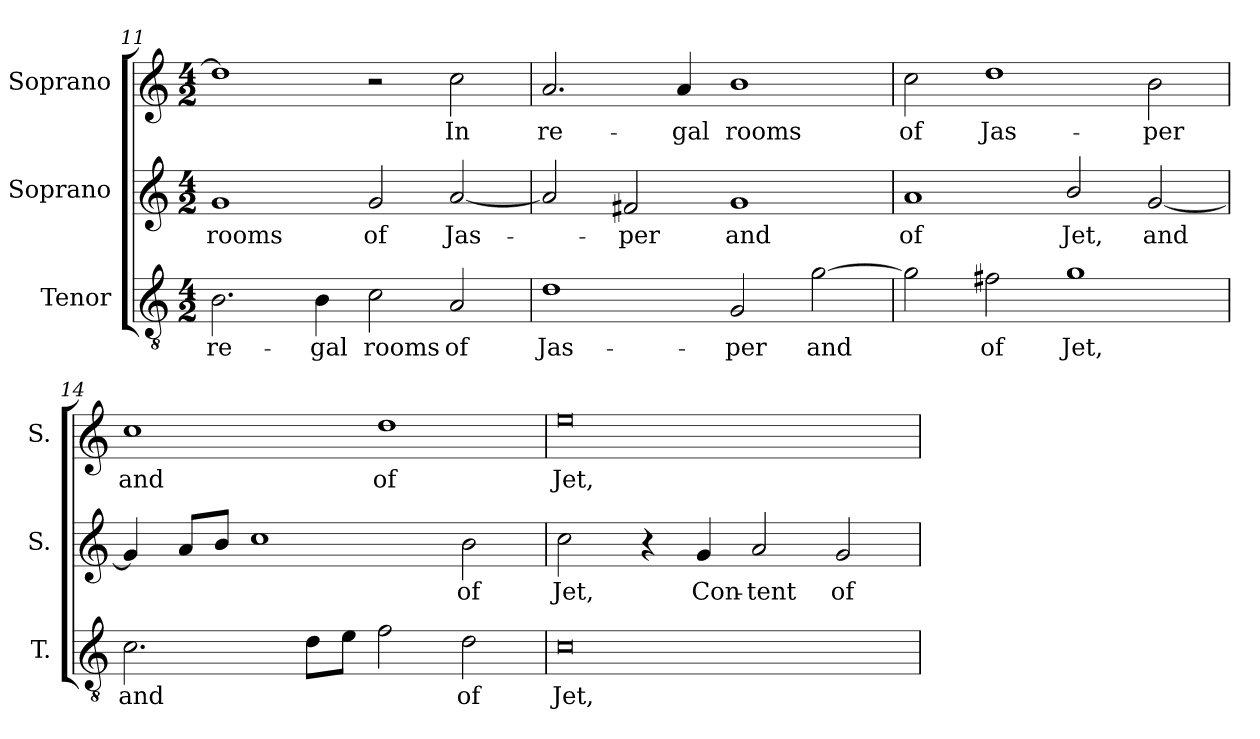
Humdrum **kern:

**kern	**text	**kern	**text	**kern	**text
*part3	*part3	*part2	*part2	*part1	*part1
*staff3	*staff3	*staff2	*staff2	*staff1	*staff1
*I"Tenor	*	*I"Soprano	*	*I"Soprano	*
*I'T.	*	*I'S.	*	*I'S.	*
*clefGv2	*	*clefG2	*	*clefG2	*
*ITrd7c12	*	*	*	*	*
*k[]	*	*k[]	*	*k[]	*
*C:	*	*C:	*	*C:	*
*M4/2	*	*M4/2	*	*M4/2	*
=11	=11	=11	=11	=11	=11
!	!LO:LY:b:color=#000000	!	!	!	!
!	!	!	!LO:LY:b:color=#000000	!	!
2.BBi\	re-	1gi	rooms	1ddi]	.
!	!LO:LY:b:color=#000000	!	!	!	!
4BBi\	-gal	.	.	.	.
!	!LO:LY:b:color=#000000	!	!	!	!
!	!	!	!LO:LY:b:color=#000000	!	!
2Ci\	rooms	2gi/	of	2r	.
!	!LO:LY:b:color=#000000	!	!	!	!
!	!	!	!LO:LY:b:color=#000000	!	!
!	!	!	!	!	!LO:LY:b:color=#000000
2AAi/	of	[2ai/	Jas-	2cci\	In
=12	=12	=12	=12	=12	=12
!	!LO:LY:b:color=#000000	!	!	!	!
!	!	!	!	!	!LO:LY:b:color=#000000
1Di	Jas-	2ai/]	.	2.ai/	re-
!	!	!	!LO:LY:b:color=#000000	!	!
.	.	2f#Xi/	-per	.	.
!	!	!	!	!	!LO:LY:b:color=#000000
.	.	.	.	4ai/	-gal
!	!LO:LY:b:color=#000000	!	!	!	!
!	!	!	!LO:LY:b:color=#000000	!	!
!	!	!	!	!	!LO:LY:b:color=#000000
2GGi/	-per	1gi	and	1bi	rooms
!	!LO:LY:b:color=#000000	!	!	!	!
[2Gi\	and	.	.	.	.
=13	=13	=13	=13	=13	=13
!	!	!	!LO:LY:b:color=#000000	!	!
!	!	!	!	!	!LO:LY:b:color=#000000
2Gi\]	.	1ai	of	2cci\	of
!	!LO:LY:b:color=#000000	!	!	!	!
!	!	!	!	!	!LO:LY:b:color=#000000
2F#Xi\	of	.	.	1ddi	Jas-
!	!LO:LY:b:color=#000000	!	!	!	!
!	!	!	!LO:LY:b:color=#000000	!	!
1Gi	Jet,	2bi/	Jet,	.	.
!	!	!	!LO:LY:b:color=#000000	!	!
!	!	!	!	!	!LO:LY:b:color=#000000
.	.	[2gi/	and	2bi\	-per
!!LO:LB:g=z
=14	=14	=14	=14	=14	=14
!	!LO:LY:b:color=#000000	!	!	!	!
!	!	!	!	!	!LO:LY:b:color=#000000
2.Ci\	and	4gi/]	.	1cci	and
.	.	8ai/L	.	.	.
.	.	8bi/J	.	.	.
.	.	1cci	.	.	.
8Di\L	.	.	.	.	.
8Ei\J	.	.	.	.	.
!	!	!	!	!	!LO:LY:b:color=#000000
2Fi\	.	.	.	1ddi	of
!	!LO:LY:b:color=#000000	!	!	!	!
!	!	!	!LO:LY:b:color=#000000	!	!
2Di\	of	2bi\	of	.	.
=15	=15	=15	=15	=15	=15
!	!LO:LY:b:color=#000000	!	!	!	!
!	!	!	!LO:LY:b:color=#000000	!	!
!	!	!	!	!	!LO:LY:b:color=#000000
0Ci	Jet,	2cci\	Jet,	0eei	Jet,
.	.	4r	.	.	.
!	!	!	!LO:LY:b:color=#000000	!	!
.	.	4gi/	Con-	.	.
!	!	!	!LO:LY:b:color=#000000	!	!
.	.	2ai/	-tent	.	.
!	!	!	!LO:LY:b:color=#000000	!	!
.	.	2gi/	of	.	.
=	=	=	=	=	=
*-	*-	*-	*-	*-	*-
